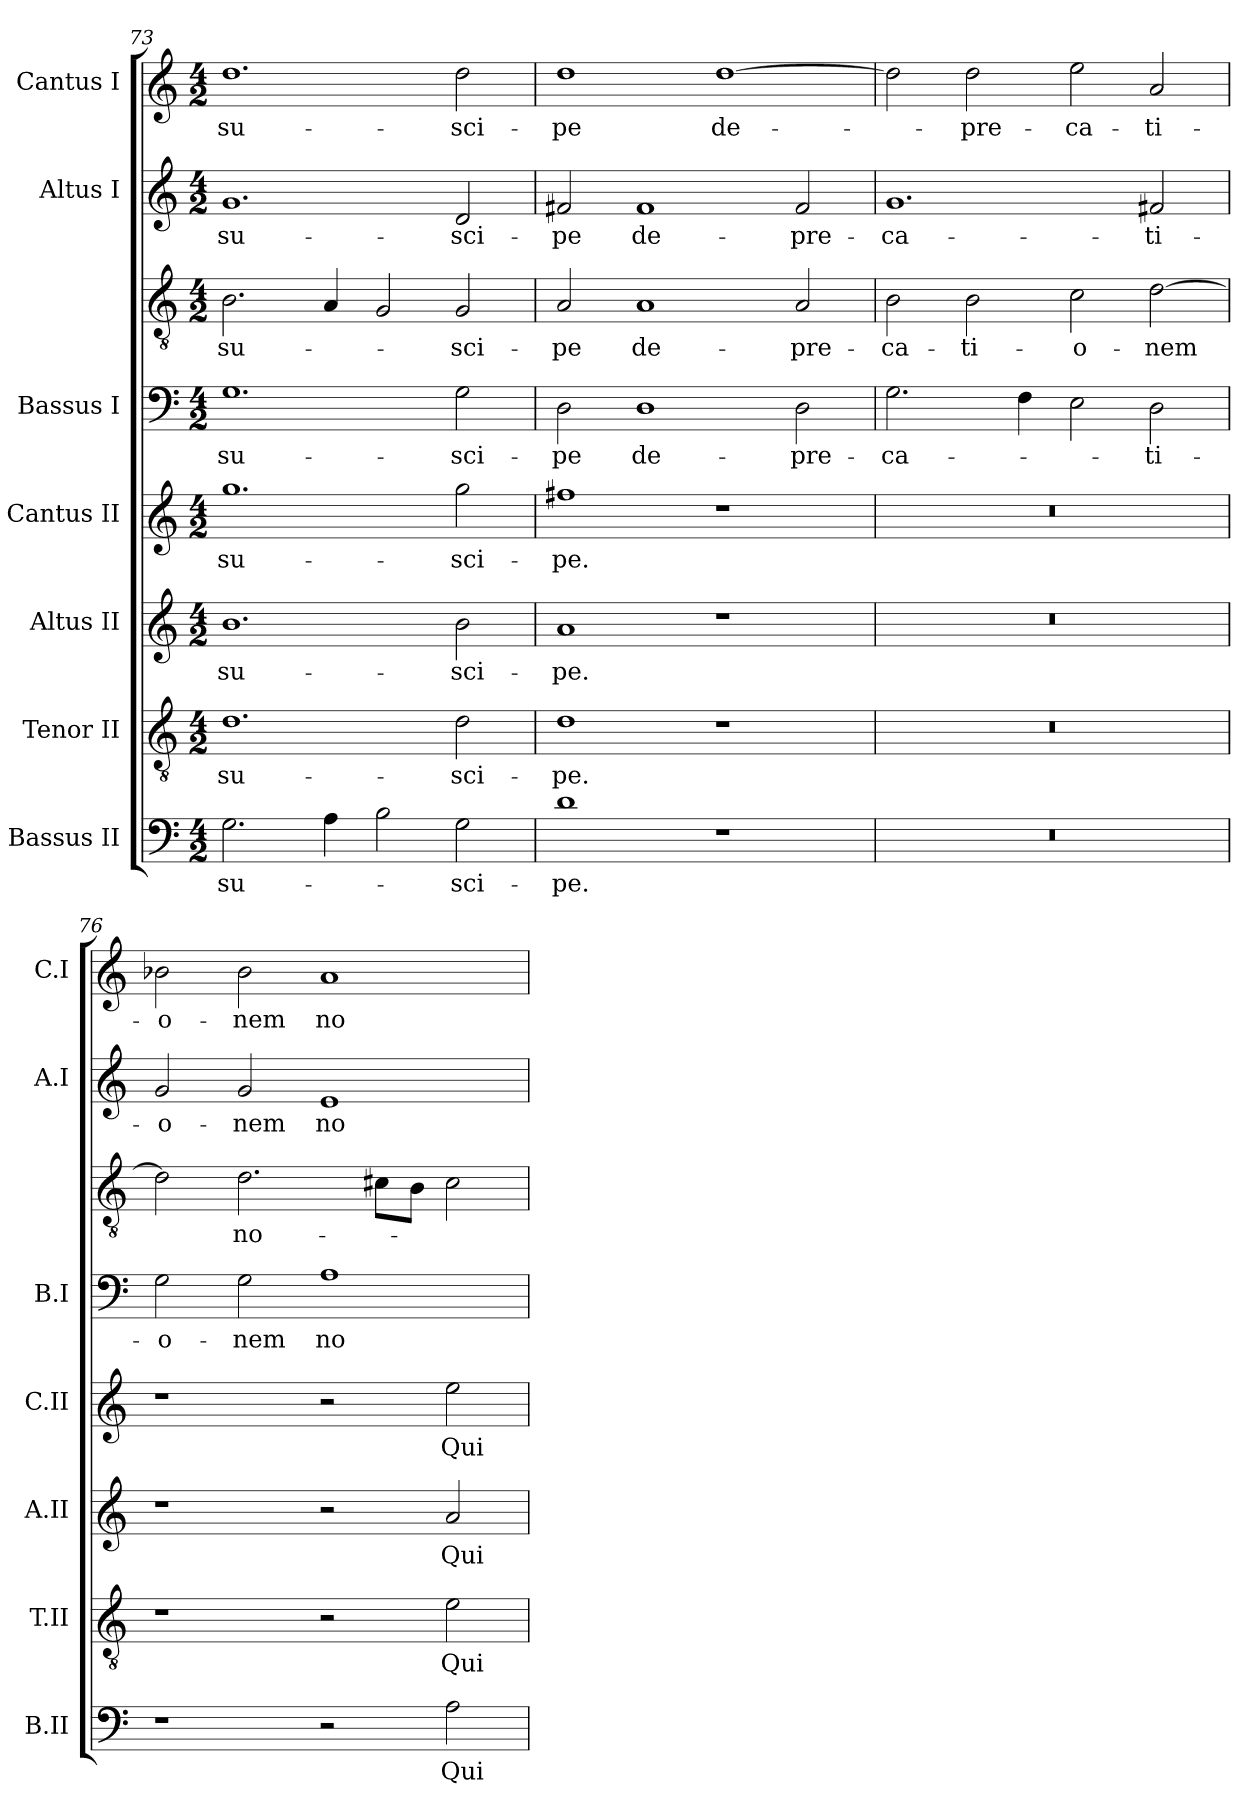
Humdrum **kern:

**kern	**text	**kern	**text	**kern	**text	**kern	**text	**kern	**text	**kern	**text	**kern	**text	**kern	**text
*part8	*part8	*part7	*part7	*part6	*part6	*part5	*part5	*part4	*part4	*part3	*part3	*part2	*part2	*part1	*part1
*staff8	*staff8	*staff7	*staff7	*staff6	*staff6	*staff5	*staff5	*staff4	*staff4	*staff3	*staff3	*staff2	*staff2	*staff1	*staff1
*I"Bassus II	*	*I"Tenor II	*	*I"Altus II	*	*I"Cantus II	*	*I"Bassus I	*	*	*	*I"Altus I	*	*I"Cantus I	*
*I'B.II	*	*I'T.II	*	*I'A.II	*	*I'C.II	*	*I'B.I	*	*	*	*I'A.I	*	*I'C.I	*
*clefF4	*	*clefGv2	*	*clefG2	*	*clefG2	*	*clefF4	*	*clefGv2	*	*clefG2	*	*clefG2	*
*	*	*ITrd7c12	*	*	*	*	*	*	*	*ITrd7c12	*	*	*	*	*
*k[]	*	*k[]	*	*k[]	*	*k[]	*	*k[]	*	*k[]	*	*k[]	*	*k[]	*
*C:	*	*C:	*	*C:	*	*C:	*	*C:	*	*C:	*	*C:	*	*C:	*
*M4/2	*	*M4/2	*	*M4/2	*	*M4/2	*	*M4/2	*	*M4/2	*	*M4/2	*	*M4/2	*
=73	=73	=73	=73	=73	=73	=73	=73	=73	=73	=73	=73	=73	=73	=73	=73
2.G\	su-	1.D\	su-	1.b\	su-	1.gg\	su-	1.G\	su-	2.BB\	su-	1.g/	su-	1.dd\	su-
4A\	.	.	.	.	.	.	.	.	.	4AA/	.	.	.	.	.
2B\	.	.	.	.	.	.	.	.	.	2GG/	.	.	.	.	.
2G\	-sci-	2D\	-sci-	2b\	-sci-	2gg\	-sci-	2G\	-sci-	2GG/	-sci-	2d/	-sci-	2dd\	-sci-
=74	=74	=74	=74	=74	=74	=74	=74	=74	=74	=74	=74	=74	=74	=74	=74
1d\	-pe.	1D\	-pe.	1a/	-pe.	1ff#X\	-pe.	2D\	-pe	2AA/	-pe	2f#X/	-pe	1dd\	-pe
.	.	.	.	.	.	.	.	1D\	de-	1AA/	de-	1f#/	de-	.	.
1r	.	1r	.	1r	.	1r	.	.	.	.	.	.	.	[1dd\	de-
.	.	.	.	.	.	.	.	2D\	-pre-	2AA/	-pre-	2f#/	-pre-	.	.
=75	=75	=75	=75	=75	=75	=75	=75	=75	=75	=75	=75	=75	=75	=75	=75
0r	.	0r	.	0r	.	0r	.	2.G\	-ca-	2BB\	-ca-	1.g/	-ca-	2dd\]	.
.	.	.	.	.	.	.	.	.	.	2BB\	-ti-	.	.	2dd\	-pre-
.	.	.	.	.	.	.	.	4F\	.	.	.	.	.	.	.
.	.	.	.	.	.	.	.	2E\	.	2C\	-o-	.	.	2ee\	-ca-
.	.	.	.	.	.	.	.	2D\	-ti-	[2D\	-nem	2f#X/	-ti-	2a/	-ti-
=76	=76	=76	=76	=76	=76	=76	=76	=76	=76	=76	=76	=76	=76	=76	=76
1r	.	1r	.	1r	.	1r	.	2G\	-o-	2D\]	.	2g/	-o-	2b-X\	-o-
.	.	.	.	.	.	.	.	2G\	-nem	2.D\	no-	2g/	-nem	2b-\	-nem
2r	.	2r	.	2r	.	2r	.	1A\	no-	.	.	1e/	no-	1a/	no-
.	.	.	.	.	.	.	.	.	.	8C#\L	.	.	.	.	.
.	.	.	.	.	.	.	.	.	.	8BB\J	.	.	.	.	.
2A\	Qui	2E\	Qui	2a/	Qui	2ee\	Qui	.	.	2C#\	.	.	.	.	.
=	=	=	=	=	=	=	=	=	=	=	=	=	=	=	=
*-	*-	*-	*-	*-	*-	*-	*-	*-	*-	*-	*-	*-	*-	*-	*-
